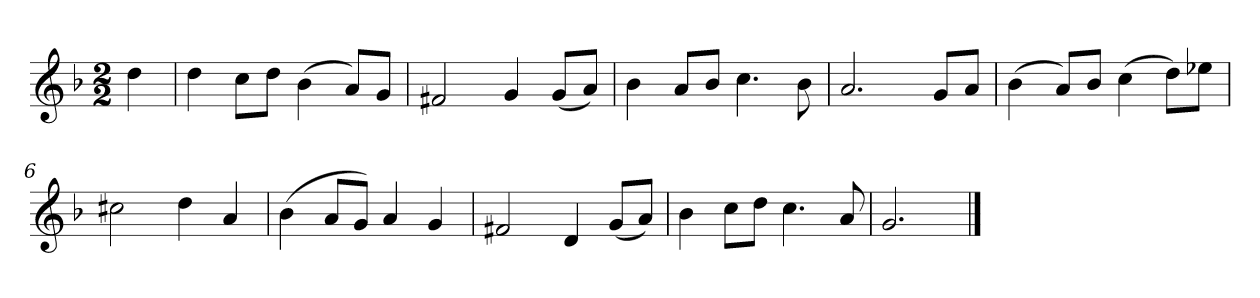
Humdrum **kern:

**kern
*part1
*staff1
*k[b-]
*M2/2
*MM120
=
4dd
=1
4dd
8ccL
8ddJ
(4b-
8aL)
8gJ
=2
2f#X
4g
(8gL
8aJ)
=3
4b-
8aL
8b-J
4.cc
8b-
=4
2.a
8gL
8aJ
=5
(4b-
8aL)
8b-J
(4cc
8ddL)
8ee-XJ
=6
2cc#X
4dd
4a
=7
(4b-
8aL
8gJ)
4a
4g
=8
2f#X
4d
(8gL
8aJ)
=9
4b-
8ccL
8ddJ
4.cc
8a
=10
2.g
==
*-
